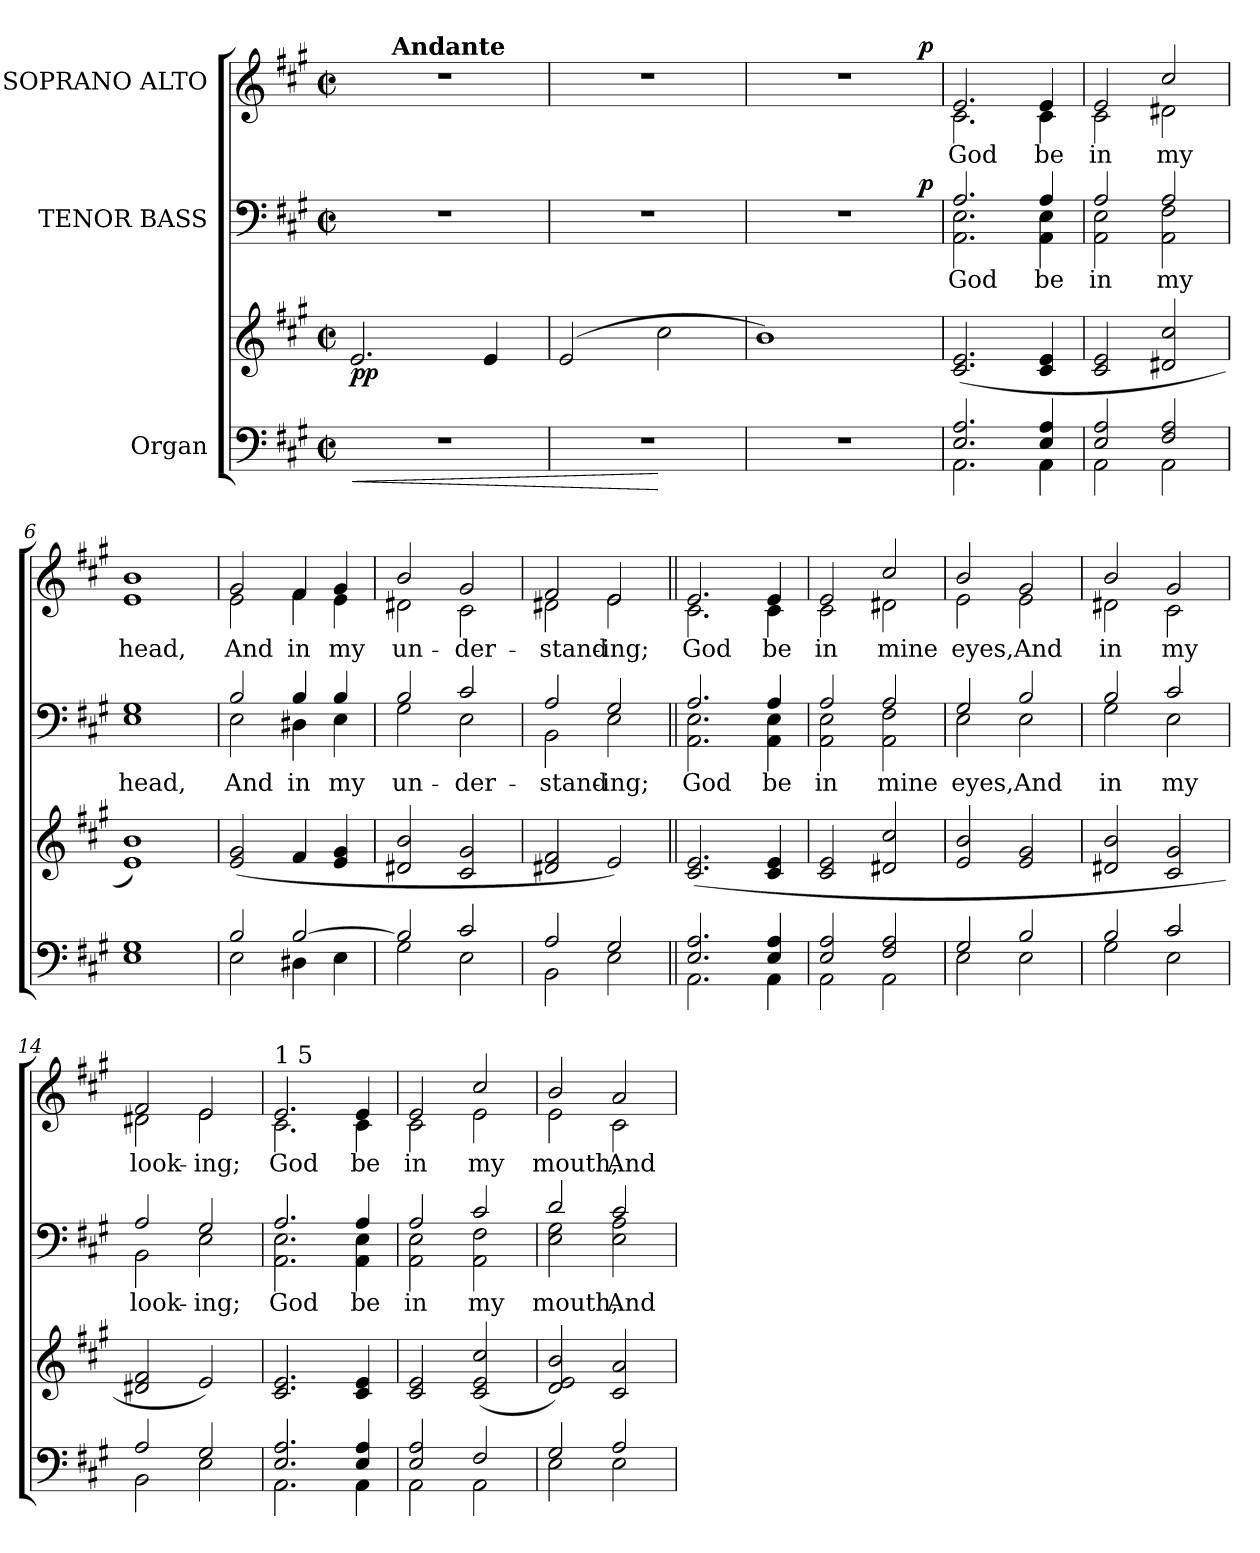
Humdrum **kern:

**kern	**kern	**dynam	**kern	**text	**dynam	**kern	**text	**dynam
*part3	*part3	*part3	*part2	*part2	*part2	*part1	*part1	*part1
*staff4	*staff3	*staff3/4	*staff2	*staff2	*staff2	*staff1	*staff1	*staff1
*I"Organ	*	*	*I"TENOR BASS	*	*	*I"SOPRANO ALTO	*	*
*clefF4	*clefG2	*	*clefF4	*	*	*clefG2	*	*
*k[f#c#g#]	*k[f#c#g#]	*	*k[f#c#g#]	*	*	*k[f#c#g#]	*	*
*A:	*A:	*	*A:	*	*	*A:	*	*
*M2/2	*M2/2	*	*M2/2	*	*	*M2/2	*	*
*met(c|)	*met(c|)	*	*met(c|)	*	*	*met(c|)	*	*
=1	=1	=1	=1	=1	=1	=1	=1	=1
!	!LO:TX:a:B:t=Andante	!	!	!	!	!	!	!
!	!	!LO:HP:b=2	!	!	!	!	!	!
*	*^	*	*	*	*	*	*	*
!	!	!	!LO:DY:n=1:b	!	!	!	!	!	!
*	*	*	*	*	*	*	*^	*	*
1r	2.e/	2.ryy	< pp	1r	.	.	1r	8ryy	.	.
.	.	.	.	.	.	.	.	32ryy	.	.
!	!	!	!	!	!	!	!	!LO:TX:a:B:t=Andante	!	!
.	.	.	.	.	.	.	.	2ryy	.	.
.	.	.	.	.	.	.	.	4ryy	.	.
.	32ryy	4e/	.	.	.	.	.	.	.	.
.	8..ryy	.	.	.	.	.	.	.	.	.
.	.	.	.	.	.	.	.	16.ryy	.	.
*	*	*	*	*	*	*	*v	*v	*	*
=2	=2	=2	=2	=2	=2	=2	=2	=2	=2
1r	4ryy	(2e/	.	1r	.	.	1r	.	.
.	32ryy	.	.	.	.	.	.	.	.
.	2ryy	.	.	.	.	.	.	.	.
.	.	2cc#\	[	.	.	.	.	.	.
.	8..ryy	.	.	.	.	.	.	.	.
=3	=3	=3	=3	=3	=3	=3	=3	=3	=3
*	*	*	*	*^	*	*	*^	*	*
1r	1b)	8ryy	.	1r	2...ryy	.	.	1r	2...ryy	.	.
.	.	2ryy	.	.	.	.	.	.	.	.	.
.	.	16.ryy	.	.	.	.	.	.	.	.	.
.	.	4ryy	.	.	.	.	.	.	.	.	.
!	!	!	!	!	!	!	!LO:DY:b	!	!	!	!LO:DY:a
.	.	.	.	.	16ryy	.	p	.	16ryy	.	p
.	.	32ryy	.	.	.	.	.	.	.	.	.
=4	=4	=4	=4	=4	=4	=4	=4	=4	=4	=4	=4
*^	*	*	*	*	*	*	*	*	*	*	*
!	!	!	!	!	!	!	!LO:LY:a	!	!	!	!LO:LY:b	!
*	*	*v	*v	*	*	*	*	*	*	*	*	*
2.E/ 2.A/	2.AA\	(2.c#/ 2.e/	.	2.A/	2.AA\ 2.E\	God	.	2.e/	2.c#\	God	.
!	!	!	!	!	!	!LO:LY:a	!	!	!	!LO:LY:b	!
4E/ 4A/	4AA\	4c#/ 4e/	.	4A/	4AA\ 4E\	be	.	4e/	4c#\	be	.
=5	=5	=5	=5	=5	=5	=5	=5	=5	=5	=5	=5
!	!	!	!	!	!	!LO:LY:a	!	!	!	!LO:LY:b	!
2E/ 2A/	2AA\	2c#/ 2e/	.	2A/	2AA\ 2E\	in	.	2e/	2c#\	in	.
!	!	!	!	!	!	!LO:LY:a	!	!	!	!LO:LY:b	!
2F#/ 2A/	2AA\	2d#X/ 2cc#/	.	2A/	2AA\ 2F#\	my	.	2cc#/	2d#X\	my	.
=6	=6	=6	=6	=6	=6	=6	=6	=6	=6	=6	=6
!	!	!	!	!	!	!LO:LY:a	!	!	!	!LO:LY:b	!
*	*	*	*	*v	*v	*	*	*	*	*	*
*v	*v	*	*	*	*	*	*v	*v	*	*
1E 1G#	1e 1b)	.	1E 1G#	head,	.	1e 1b	head,	.
=7	=7	=7	=7	=7	=7	=7	=7	=7
*^	*	*	*	*	*	*	*	*
!	!	!	!	!	!LO:LY:a	!	!	!LO:LY:b	!
*	*	*	*	*^	*	*	*^	*	*
2B/	2E\	(2e/ 2g#/	.	2B/	2E\	And	.	2g#/	2e\	And	.
!	!	!	!	!	!	!LO:LY:a	!	!	!	!LO:LY:b	!
[>2B/	4D#X\	4f#/	.	4B/	4D#X\	in	.	4f#/	4f#\	in	.
!	!	!	!	!	!	!LO:LY:a	!	!	!	!LO:LY:b	!
.	4E\	4e/ 4g#/	.	4B/	4E\	my	.	4g#/	4e\	my	.
=8	=8	=8	=8	=8	=8	=8	=8	=8	=8	=8	=8
!	!	!	!	!	!	!LO:LY:a	!	!	!	!LO:LY:b	!
2B/]	2G#\	2d#X/ 2b/	.	2B/	2G#\	un-	.	2b/	2d#X\	un-	.
!	!	!	!	!	!	!LO:LY:a	!	!	!	!LO:LY:b	!
2c#/	2E\	2c#/ 2g#/	.	2c#/	2E\	-der-	.	2g#/	2c#\	-der-	.
!!LO:LB:g=z	!!
=9	=9	=9	=9	=9	=9	=9	=9	=9	=9	=9	=9
!	!	!	!	!	!	!LO:LY:a	!	!	!	!LO:LY:b	!
2A/	2BB\	2d#X/ 2f#/	.	2A/	2BB\	-stand-	.	2f#/	2d#X\	-stand-	.
!	!	!	!	!	!	!LO:LY:a	!	!	!	!LO:LY:b	!
2G#/	2E\	2e/)	.	2G#/	2E\	-ing;	.	2e/	2e\	-ing;	.
=10||	=10||	=10||	=10||	=10||	=10||	=10||	=10||	=10||	=10||	=10||	=10||
!	!	!	!	!	!	!LO:LY:a	!	!	!	!LO:LY:b	!
2.E/ 2.A/	2.AA\	(2.c#/ 2.e/	.	2.A/	2.AA\ 2.E\	God	.	2.e/	2.c#\	God	.
!	!	!	!	!	!	!LO:LY:a	!	!	!	!LO:LY:b	!
4E/ 4A/	4AA\	4c#/ 4e/	.	4A/	4AA\ 4E\	be	.	4e/	4c#\	be	.
=11	=11	=11	=11	=11	=11	=11	=11	=11	=11	=11	=11
!	!	!	!	!	!	!LO:LY:a	!	!	!	!LO:LY:b	!
2E/ 2A/	2AA\	2c#/ 2e/	.	2A/	2AA\ 2E\	in	.	2e/	2c#\	in	.
!	!	!	!	!	!	!LO:LY:a	!	!	!	!LO:LY:b	!
2F#/ 2A/	2AA\	2d#X/ 2cc#/	.	2A/	2AA\ 2F#\	mine	.	2cc#/	2d#X\	mine	.
=12	=12	=12	=12	=12	=12	=12	=12	=12	=12	=12	=12
!	!	!	!	!	!	!LO:LY:a	!	!	!	!LO:LY:b	!
2G#/	2E\	2e/ 2b/	.	2G#/	2E\	eyes,	.	2b/	2e\	eyes,	.
!	!	!	!	!	!	!LO:LY:a	!	!	!	!LO:LY:b	!
2B/	2E\	2e/ 2g#/	.	2B/	2E\	And	.	2g#/	2e\	And	.
=13	=13	=13	=13	=13	=13	=13	=13	=13	=13	=13	=13
!	!	!	!	!	!	!LO:LY:a	!	!	!	!LO:LY:b	!
2B/	2G#\	2d#X/ 2b/	.	2B/	2G#\	in	.	2b/	2d#X\	in	.
!	!	!	!	!	!	!LO:LY:a	!	!	!	!LO:LY:b	!
2c#/	2E\	2c#/ 2g#/	.	2c#/	2E\	my	.	2g#/	2c#\	my	.
=14	=14	=14	=14	=14	=14	=14	=14	=14	=14	=14	=14
!	!	!	!	!	!	!LO:LY:a	!	!	!	!LO:LY:b	!
2A/	2BB\	2d#X/ 2f#/	.	2A/	2BB\	look-	.	2f#/	2d#X\	look-	.
!	!	!	!	!	!	!LO:LY:a	!	!	!	!LO:LY:b	!
2G#/	2E\	2e/)	.	2G#/	2E\	-ing;	.	2e/	2e\	-ing;	.
!!LO:LB:g=z	!!
=15	=15	=15	=15	=15	=15	=15	=15	=15	=15	=15	=15
!	!	!	!	!	!	!	!	!LO:TX:a:t=1 5	!	!	!
!	!	!	!	!	!	!LO:LY:a	!	!	!	!LO:LY:b	!
2.E/ 2.A/	2.AA\	2.c#/ 2.e/	.	2.A/	2.AA\ 2.E\	God	.	2.e/	2.c#\	God	.
!	!	!	!	!	!	!LO:LY:a	!	!	!	!LO:LY:b	!
4E/ 4A/	4AA\	4c#/ 4e/	.	4A/	4AA\ 4E\	be	.	4e/	4c#\	be	.
=16	=16	=16	=16	=16	=16	=16	=16	=16	=16	=16	=16
!	!	!	!	!	!	!LO:LY:a	!	!	!	!LO:LY:b	!
2E/ 2A/	2AA\	2c#/ 2e/	.	2A/	2AA\ 2E\	in	.	2e/	2c#\	in	.
!	!	!	!	!	!	!LO:LY:a	!	!	!	!LO:LY:b	!
2F#/	2AA\	(2c#/ 2e/ 2cc#/	.	2c#/	2AA\ 2F#\	my	.	2cc#/	2e\	my	.
=17	=17	=17	=17	=17	=17	=17	=17	=17	=17	=17	=17
!	!	!	!	!	!	!LO:LY:a	!	!	!	!LO:LY:b	!
2G#/	2E\	2d/ 2e/ 2b/)	.	2d/	2E\ 2G#\	mouth,	.	2b/	2e\	mouth,	.
!	!	!	!	!	!	!LO:LY:a	!	!	!	!LO:LY:b	!
2A/	2E\	2c#/ 2a/	.	2c#/	2E\ 2A\	And	.	2a/	2c#\	And	.
*	*	*	*	*v	*v	*	*	*	*	*	*
*v	*v	*	*	*	*	*	*v	*v	*	*
=	=	=	=	=	=	=	=	=
*-	*-	*-	*-	*-	*-	*-	*-	*-
